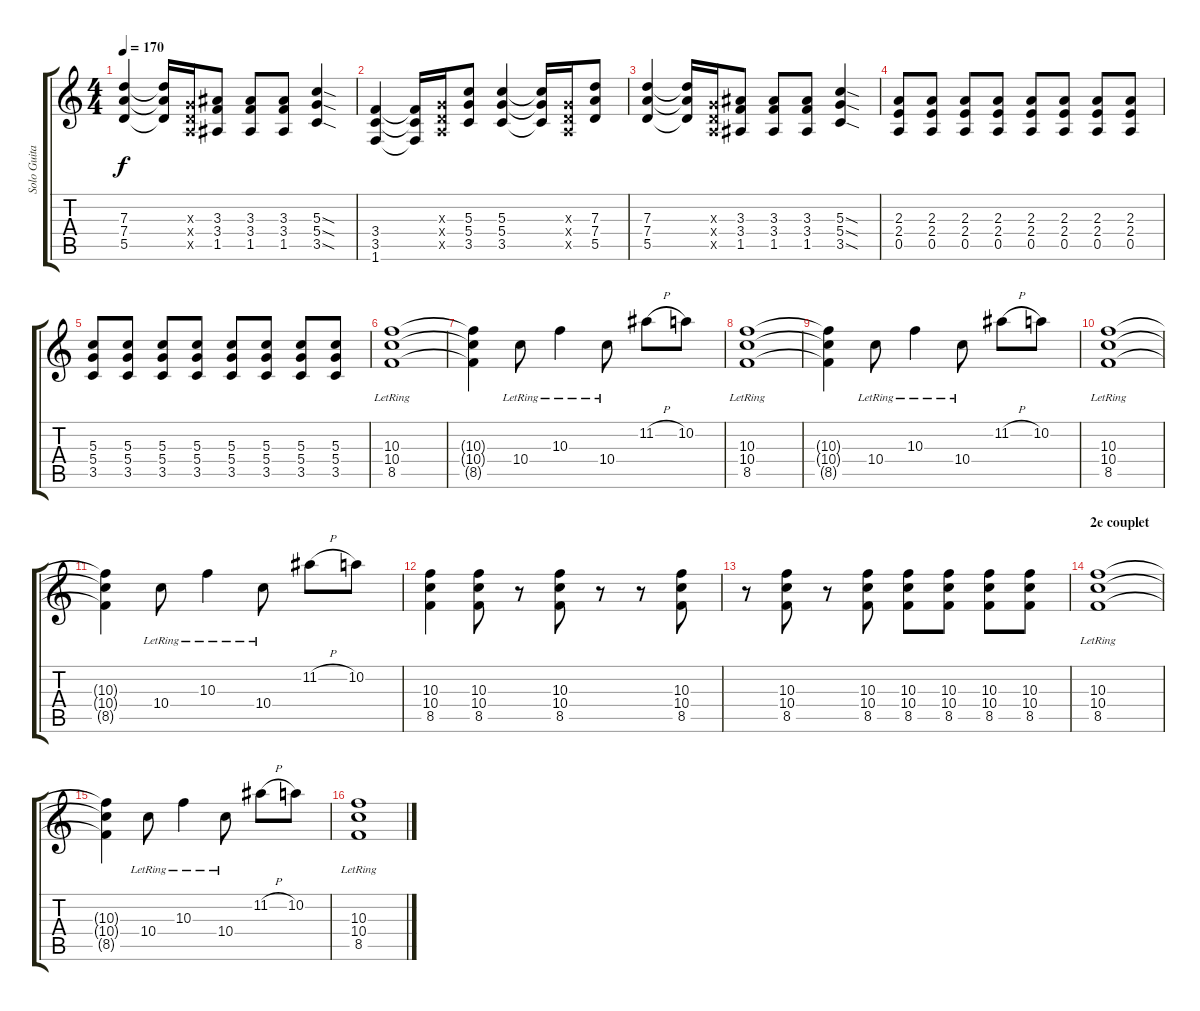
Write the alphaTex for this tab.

\track ("Solo Guitar" "Solo Guita") {instrument distortionguitar}
\staff {score tabs}
\tuning (E4 B3 G3 D3 A2 E2) {hide}
\ts (4 4)
\tempo 170
\clef g2
\ks c
(7.3 7.4 5.5).4{dy f} (7.3{t} 7.4{t} 5.5{t}).16 (0.3{x} 0.4{x} 0.5{x}).16 (3.3 3.4 1.5).8 (3.3 3.4 1.5).8 (3.3 3.4 1.5).8 (5.3{sod} 5.4{sod} 3.5{sod}).4 |
(3.4 3.5 1.6).4 (3.4{t} 3.5{t} 1.6{t}).16 (0.3{x} 0.4{x} 0.5{x}).16 (5.3 5.4 3.5).8 (5.3 5.4 3.5).4 (5.3{t} 5.4{t} 3.5{t}).16 (0.3{x} 0.4{x} 0.5{x}).16 (7.3 7.4 5.5).8 |
(7.3 7.4 5.5).4 (7.3{t} 7.4{t} 5.5{t}).16 (0.3{x} 0.4{x} 0.5{x}).16 (3.3 3.4 1.5).8 (3.3 3.4 1.5).8 (3.3 3.4 1.5).8 (5.3{sod} 5.4{sod} 3.5{sod}).4 |
(2.3 2.4 0.5).8 (2.3 2.4 0.5).8 (2.3 2.4 0.5).8 (2.3 2.4 0.5).8 (2.3 2.4 0.5).8 (2.3 2.4 0.5).8 (2.3 2.4 0.5).8 (2.3 2.4 0.5).8 |
(5.3 5.4 3.5).8 (5.3 5.4 3.5).8 (5.3 5.4 3.5).8 (5.3 5.4 3.5).8 (5.3 5.4 3.5).8 (5.3 5.4 3.5).8 (5.3 5.4 3.5).8 (5.3 5.4 3.5).8 |
(10.3{lr} 10.4{lr} 8.5).1 |
(10.3{t} 10.4{t} 8.5{t}).4 10.4{lr}.8 10.3{lr}.4 10.4{lr}.8 11.2{h}.8 10.2.8 |
(10.3{lr} 10.4{lr} 8.5{lr}).1 |
(10.3{t} 10.4{t} 8.5{t}).4 10.4{lr}.8 10.3{lr}.4 10.4{lr}.8 11.2{h}.8 10.2.8 |
(10.3{lr} 10.4{lr} 8.5{lr}).1 |
(10.3{t} 10.4{t} 8.5{t}).4 10.4{lr}.8 10.3{lr}.4 10.4{lr}.8 11.2{h}.8 10.2.8 |
(10.3 10.4 8.5).4 (10.3 10.4 8.5).8 r.8 (10.3 10.4 8.5).8 r.8 r.8 (10.3 10.4 8.5).8 |
r.8 (10.3 10.4 8.5).8 r.8 (10.3 10.4 8.5).8 (10.3 10.4 8.5).8 (10.3 10.4 8.5).8 (10.3 10.4 8.5).8 (10.3 10.4 8.5).8 |
\section ("" "2e couplet")
(10.3{lr} 10.4{lr} 8.5).1 |
(10.3{t} 10.4{t} 8.5{t}).4 10.4{lr}.8 10.3{lr}.4 10.4{lr}.8 11.2{h}.8 10.2.8 |
(10.3{lr} 10.4{lr} 8.5).1
